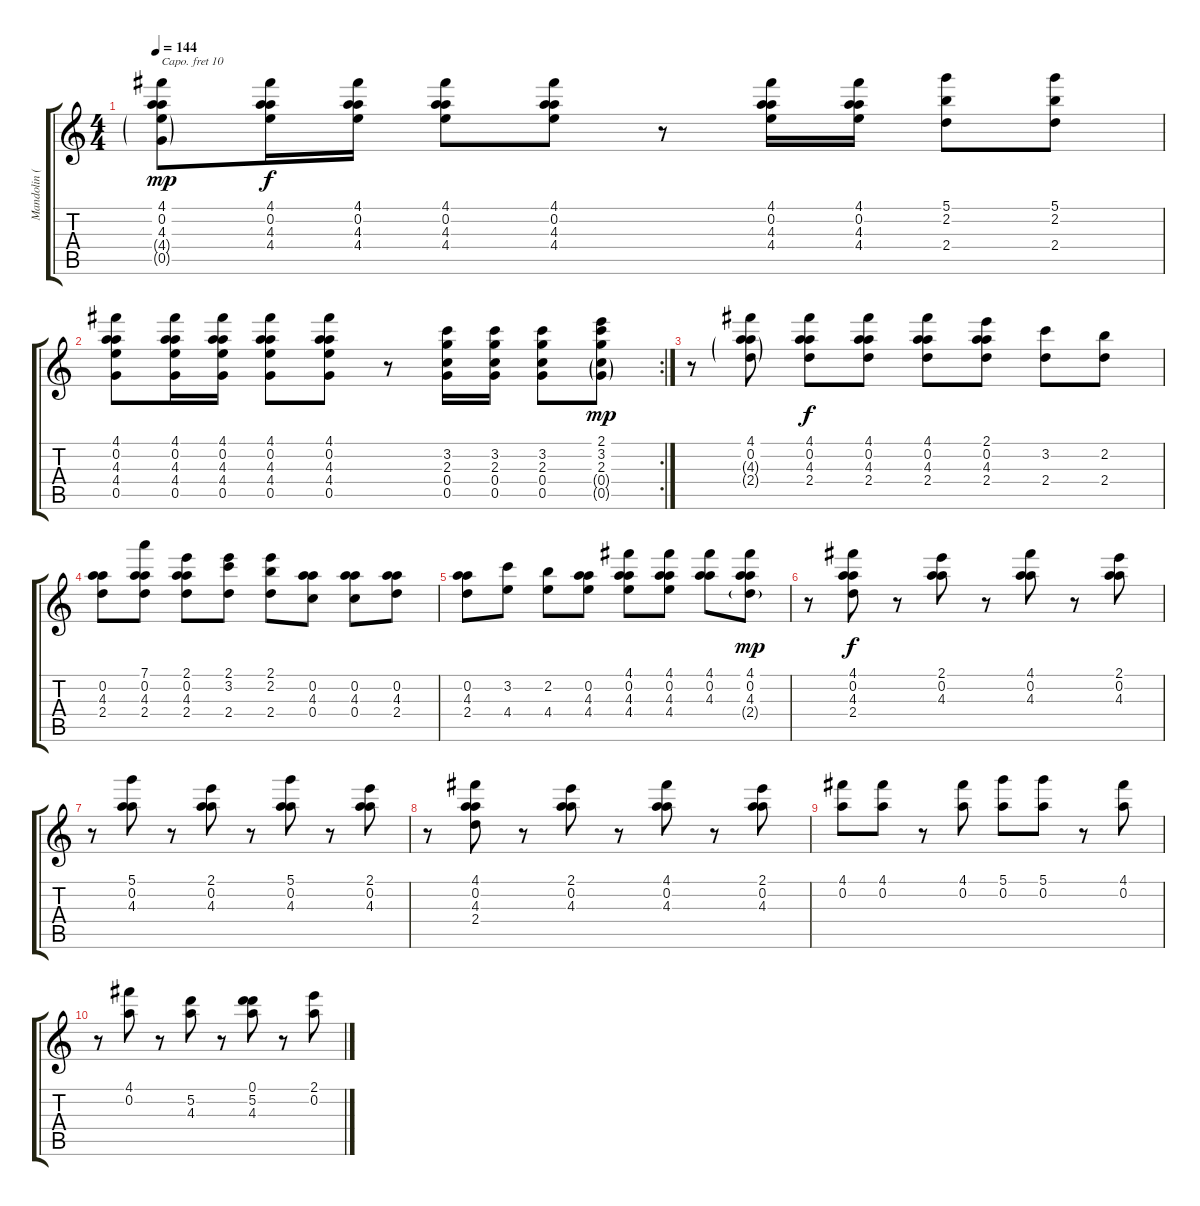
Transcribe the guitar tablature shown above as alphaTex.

\track ("Mandolin (arranged for guitar)" "Mandolin (") {instrument acousticguitarnylon}
\staff {score tabs}
\capo 10
\tuning (E4 B3 G3 D3 A2 E2) {hide}
\ts (4 4)
\tempo 144
\clef g2
\ks c
(4.1 0.2 4.3 4.4{g} 0.5{g}).8{dy mp} (4.1 0.2 4.3 4.4).16{dy f} (4.1 0.2 4.3 4.4).16 (4.1 0.2 4.3 4.4).8 (4.1 0.2 4.3 4.4).8 r.8 (4.1 0.2 4.3 4.4).16 (4.1 0.2 4.3 4.4).16 (5.1 2.2 2.4).8 (5.1 2.2 2.4).8 |
\rc 2
(4.1 0.2 4.3 4.4 0.5).8 (4.1 0.2 4.3 4.4 0.5).16 (4.1 0.2 4.3 4.4 0.5).16 (4.1 0.2 4.3 4.4 0.5).8 (4.1 0.2 4.3 4.4 0.5).8 r.8 (3.2 2.3 0.4 0.5).16 (3.2 2.3 0.4 0.5).16 (3.2 2.3 0.4 0.5).8 (2.1 3.2 2.3 0.4{g} 0.5{g}).8{dy mp} |
r.8 (4.1 0.2 4.3{g} 2.4{g}).8 (4.1 0.2 4.3 2.4).8{dy f} (4.1 0.2 4.3 2.4).8 (4.1 0.2 4.3 2.4).8 (2.1 0.2 4.3 2.4).8 (3.2 2.4).8 (2.2 2.4).8 |
(0.2 4.3 2.4).8 (7.1 0.2 4.3 2.4).8 (2.1 0.2 4.3 2.4).8 (2.1 3.2 2.4).8 (2.1 2.2 2.4).8 (0.2 4.3 0.4).8 (0.2 4.3 0.4).8 (0.2 4.3 2.4).8 |
(0.2 4.3 2.4).8 (3.2 4.4).8 (2.2 4.4).8 (0.2 4.3 4.4).8 (4.1 0.2 4.3 4.4).8 (4.1 0.2 4.3 4.4).8 (4.1 0.2 4.3).8 (4.1 0.2 4.3 2.4{g}).8{dy mp} |
r.8 (4.1 0.2 4.3 2.4).8{dy f} r.8 (2.1 0.2 4.3).8 r.8 (4.1 0.2 4.3).8 r.8 (2.1 0.2 4.3).8 |
r.8 (5.1 0.2 4.3).8 r.8 (2.1 0.2 4.3).8 r.8 (5.1 0.2 4.3).8 r.8 (2.1 0.2 4.3).8 |
r.8 (4.1 0.2 4.3 2.4).8 r.8 (2.1 0.2 4.3).8 r.8 (4.1 0.2 4.3).8 r.8 (2.1 0.2 4.3).8 |
(4.1 0.2).8 (4.1 0.2).8 r.8 (4.1 0.2).8 (5.1 0.2).8 (5.1 0.2).8 r.8 (4.1 0.2).8 |
r.8 (4.1 0.2).8 r.8 (5.2 4.3).8 r.8 (0.1 5.2 4.3).8 r.8 (2.1 0.2).8
